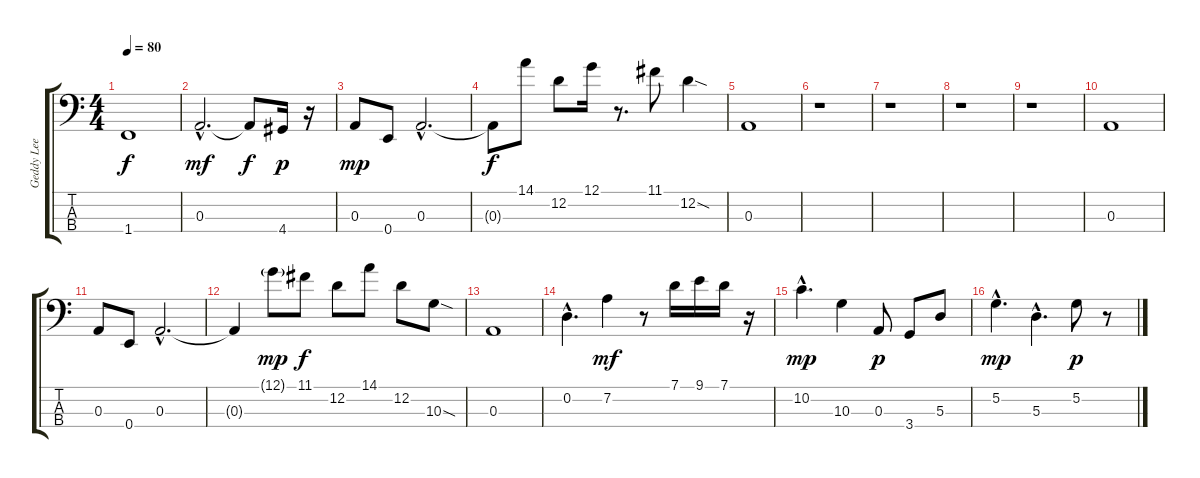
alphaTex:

\track ("Geddy Lee" "Geddy Lee") {instrument electricbassfinger}
\staff {score tabs}
\tuning (G2 D2 A1 E1) {hide}
\ts (4 4)
\tempo 80
\clef f4
\ks c
1.4{t}.1{dy f} |
0.3{hac}.2{d dy mf} 0.3{t}.8{dy f} 4.4.16{dy p} r.16 |
0.3.8{dy mp} 0.4.8 0.3{hac}.2{d} |
0.3{t}.8{dy f} 14.1.8 12.2.8 12.1.16 r.8{d} 11.1.8 12.2{sod}.4 |
0.3.1 |
r.1 |
r.1 |
r.1 |
r.1 |
0.3.1 |
0.3.8 0.4.8 0.3{hac}.2{d} |
0.3{t}.4 12.1{g}.8{dy mp} 11.1.8{dy f} 12.2.8 14.1.8 12.2.8 10.3{sod}.8 |
0.3.1 |
0.2{hac}.4{d} 7.2.4{dy mf} r.8 7.1.16 9.1.16 7.1.16 r.16 |
10.2{hac}.4{d dy mp} 10.3.4 0.3.8{dy p} 3.4.8 5.3.8 |
5.2{hac}.4{d dy mp} 5.3{hac}.4{d} 5.2.8{dy p} r.8
